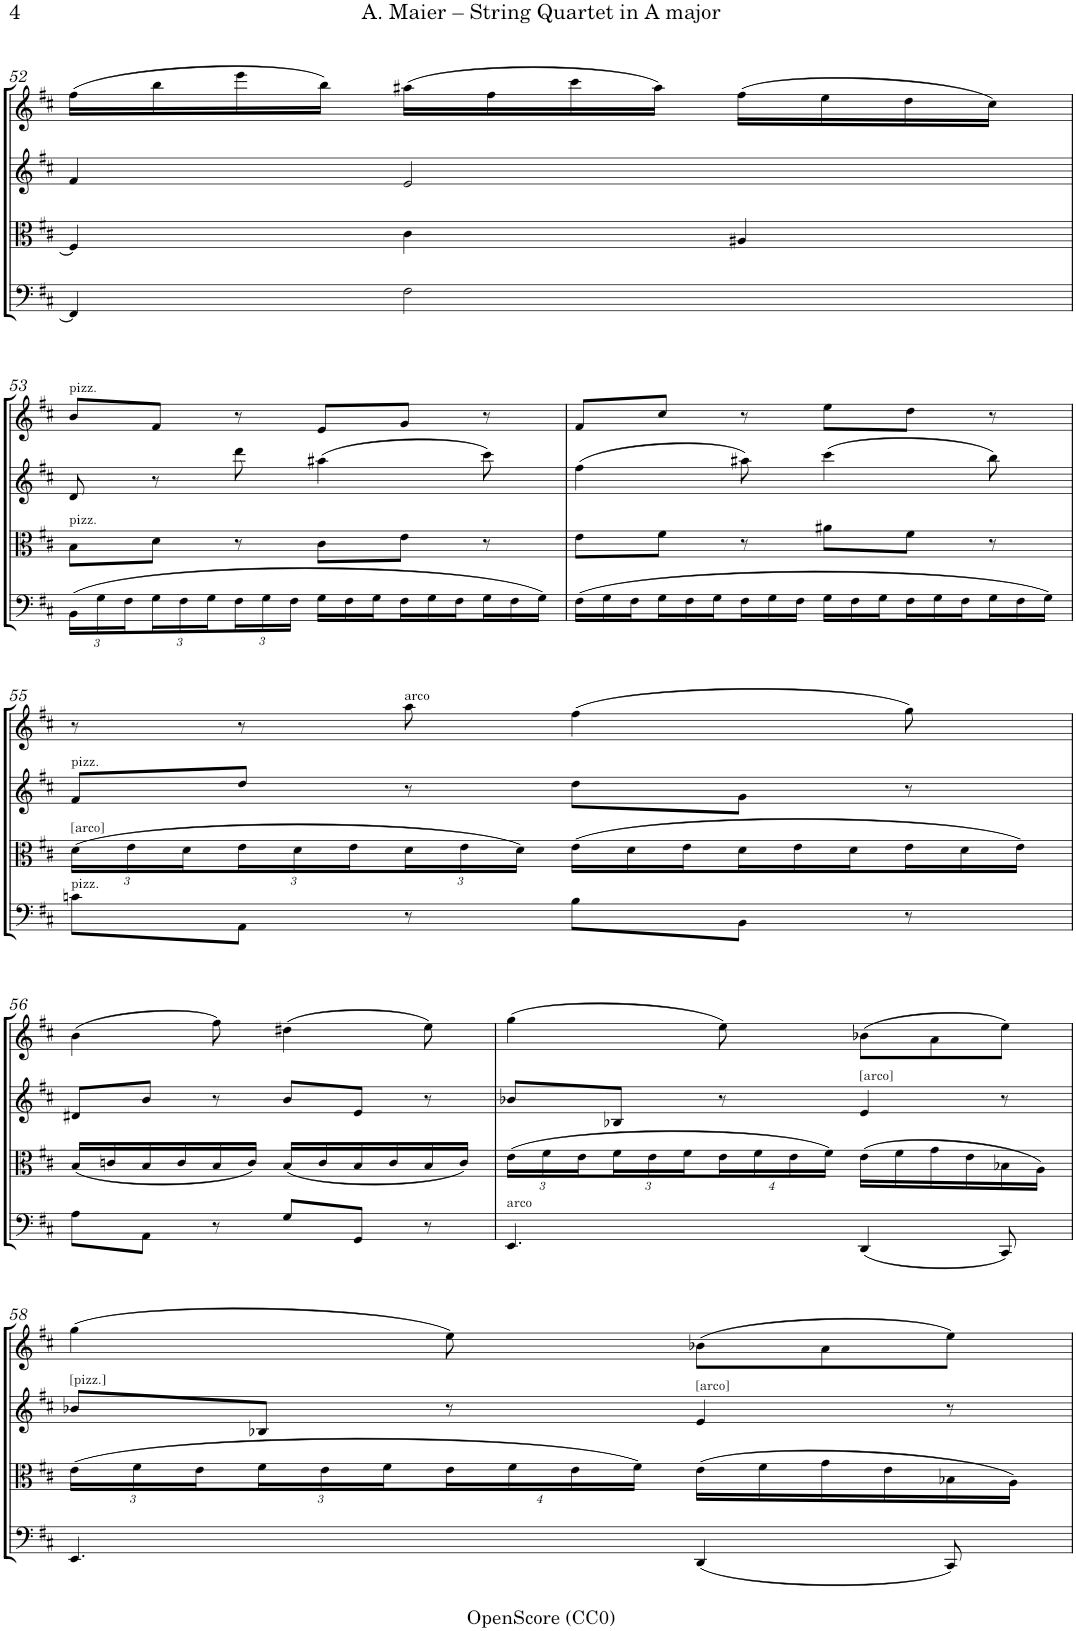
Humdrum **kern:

**kern	**kern	**kern	**kern
*part4	*part3	*part2	*part1
*staff4	*staff3	*staff2	*staff1
*I"Violoncello	*I"Viola	*I"Violin 2	*I"Violin 1
*I'Vc	*I'Vla	*I'Vln	*I'Vln
!!LO:PB:g=z
*clefF4	*clefC3	*clefG2	*clefG2
*k[f#c#]	*k[f#c#]	*k[f#c#]	*k[f#c#]
*M6/8	*M6/8	*M6/8	*M6/8
=52	=52	=52	=52
4FF#/]	4F#/]	4f#/	(16ff#\LL
.	.	.	16bb\
.	.	.	16eee\
.	.	.	16bb\JJ)
2F#\	4c#\	2e/	(16aa#X\LL
.	.	.	16ff#\
.	.	.	16ccc#\
.	.	.	16aa#\JJ)
.	4A#X/	.	(16ff#\LL
.	.	.	16ee\
.	.	.	16dd\
.	.	.	16cc#\JJ)
!!LO:LB:g=z
=53	=53	=53	=53
*Xbrackettup	*	*	*
!	!	!	!LO:TX:a:t=pizz.
!	!LO:TX:a:t=pizz.	!	!
(24BB\LL	8B\L	8d/	8b/L
24G\	.	.	.
24F#\J	.	.	.
24G\L	8d\J	8r	8f#/J
24F#\	.	.	.
24G\J	.	.	.
24F#\L	8r	8ddd\	8r
24G\	.	.	.
24F#\JJ	.	.	.
24G\LL	8c#\L	(4aa#X\	8e/L
24F#\	.	.	.
24G\J	.	.	.
24F#\L	8e\J	.	8g/J
24G\	.	.	.
24F#\J	.	.	.
24G\L	8r	8ccc#\)	8r
24F#\	.	.	.
24G\JJ)	.	.	.
=54	=54	=54	=54
(24F#\LL	8e\L	(4ff#\	8f#/L
24G\	.	.	.
24F#\J	.	.	.
24G\L	8f#\J	.	8cc#/J
24F#\	.	.	.
24G\J	.	.	.
24F#\L	8r	8aa#X\)	8r
24G\	.	.	.
24F#\JJ	.	.	.
24G\LL	8a#X\L	(4ccc#\	8ee\L
24F#\	.	.	.
24G\J	.	.	.
24F#\L	8f#\J	.	8dd\J
24G\	.	.	.
24F#\J	.	.	.
24G\L	8r	8bb\)	8r
24F#\	.	.	.
24G\JJ)	.	.	.
!!LO:LB:g=z
=55	=55	=55	=55
*	*Xbrackettup	*	*
!	!	!LO:TX:a:t=pizz.	!
!	!LO:TX:a:t=[arco]	!	!
!LO:TX:a:t=pizz.	!	!	!
8cn\L	(24d\LL	8f#/L	8r
.	24e\	.	.
.	24d\J	.	.
8AA\J	24e\L	8dd/J	8r
.	24d\	.	.
.	24e\J	.	.
!	!	!	!LO:TX:a:t=arco
8r	24d\L	8r	8aa\
.	24e\	.	.
.	24d\JJ)	.	.
8B\L	(24e\LL	8dd\L	(4ff#\
.	24d\	.	.
.	24e\J	.	.
8BB\J	24d\L	8g\J	.
.	24e\	.	.
.	24d\J	.	.
8r	24e\L	8r	8gg\)
.	24d\	.	.
.	24e\JJ)	.	.
!!LO:LB:g=z
=56	=56	=56	=56
8A\L	(16B/LL	8d#X/L	(4b\
.	16cn/	.	.
8AA\J	16B/	8b/J	.
.	16c/	.	.
8r	16B/	8r	8ff#\)
.	16c/JJ)	.	.
8G/L	(16B/LL	8b/L	(4dd#X\
.	16c/	.	.
8GG/J	16B/	8e/J	.
.	16c/	.	.
8r	16B/	8r	8ee\)
.	16c/JJ)	.	.
=57	=57	=57	=57
!LO:TX:a:t=arco	!	!	!
4.EE/	(24e\LL	8b-X/L	(4gg\
.	24f#\	.	.
.	24e\	.	.
.	24f#\	8B-X/J	.
.	24e\	.	.
.	24f#\	.	.
.	48.e\	8r	8ee\)
.	48.f#\	.	.
.	48.e\	.	.
.	48.f#\JJ)	.	.
!	!	!LO:TX:a:t=[arco]	!
(4DD/	(16e\LL	4e/	(8b-X\L
.	16f#\	.	.
.	16g\	.	8a\
.	16e\	.	.
8CC#/)	16B-X\	8r	8ee\J)
.	16A\JJ)	.	.
!!LO:LB:g=z
=58	=58	=58	=58
!	!	!LO:TX:a:t=[pizz.]	!
4.EE/	(24e\LL	8b-X/L	(4gg\
.	24f#\	.	.
.	24e\	.	.
.	24f#\	8B-X/J	.
.	24e\	.	.
.	24f#\	.	.
.	48.e\	8r	8ee\)
.	48.f#\	.	.
.	48.e\	.	.
.	48.f#\JJ)	.	.
!	!	!LO:TX:a:t=[arco]	!
(4DD/	(16e\LL	4e/	(8b-X\L
.	16f#\	.	.
.	16g\	.	8a\
.	16e\	.	.
8CC#/)	16B-X\	8r	8ee\J)
.	16A\JJ)	.	.
=	=	=	=
*-	*-	*-	*-
